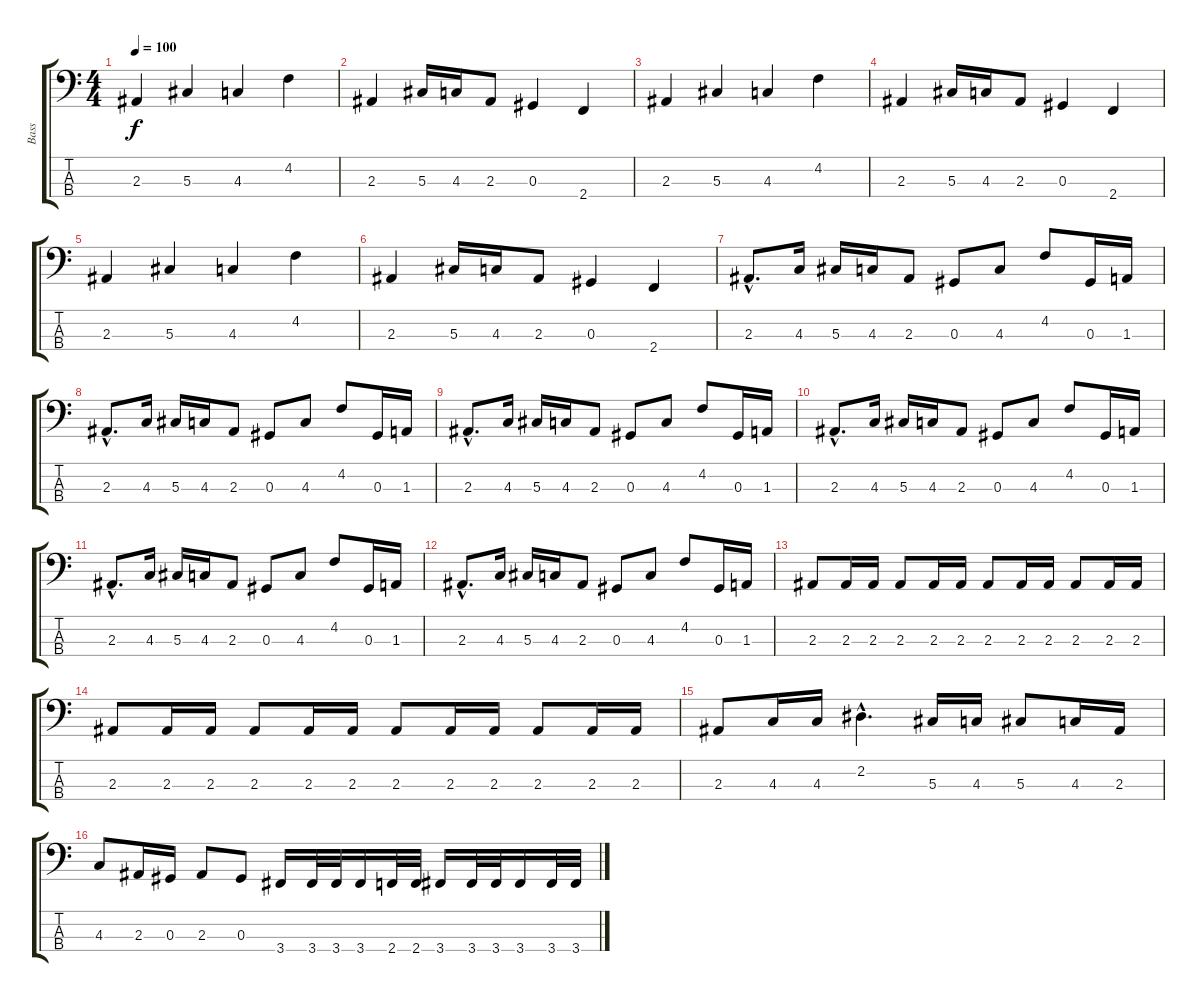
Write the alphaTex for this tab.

\track ("Bass" "Bass") {instrument electricbasspick}
\staff {score tabs}
\tuning (Gb2 Db2 Ab1 Eb1) {hide}
\ts (4 4)
\tempo 100
\clef f4
\ks c
2.3.4{dy f instrument electricbasspick} 5.3.4 4.3.4 4.2.4 |
2.3.4 5.3.16 4.3.16 2.3.8 0.3.4 2.4.4 |
2.3.4 5.3.4 4.3.4 4.2.4 |
2.3.4 5.3.16 4.3.16 2.3.8 0.3.4 2.4.4 |
2.3.4 5.3.4 4.3.4 4.2.4 |
2.3.4 5.3.16 4.3.16 2.3.8 0.3.4 2.4.4 |
2.3{hac}.8{d} 4.3.16 5.3.16 4.3.16 2.3.8 0.3.8 4.3.8 4.2.8 0.3.16 1.3.16 |
2.3{hac}.8{d} 4.3.16 5.3.16 4.3.16 2.3.8 0.3.8 4.3.8 4.2.8 0.3.16 1.3.16 |
2.3{hac}.8{d} 4.3.16 5.3.16 4.3.16 2.3.8 0.3.8 4.3.8 4.2.8 0.3.16 1.3.16 |
2.3{hac}.8{d} 4.3.16 5.3.16 4.3.16 2.3.8 0.3.8 4.3.8 4.2.8 0.3.16 1.3.16 |
2.3{hac}.8{d} 4.3.16 5.3.16 4.3.16 2.3.8 0.3.8 4.3.8 4.2.8 0.3.16 1.3.16 |
2.3{hac}.8{d} 4.3.16 5.3.16 4.3.16 2.3.8 0.3.8 4.3.8 4.2.8 0.3.16 1.3.16 |
2.3.8 2.3.16 2.3.16 2.3.8 2.3.16 2.3.16 2.3.8 2.3.16 2.3.16 2.3.8 2.3.16 2.3.16 |
2.3.8 2.3.16 2.3.16 2.3.8 2.3.16 2.3.16 2.3.8 2.3.16 2.3.16 2.3.8 2.3.16 2.3.16 |
2.3.8 4.3.16 4.3.16 2.2{hac}.4{d} 5.3.16 4.3.16 5.3.8 4.3.16 2.3.16 |
4.3.8 2.3.16 0.3.16 2.3.8 0.3.8 3.4.16 3.4.32 3.4.32 3.4.16 2.4.32 2.4.32 3.4.16 3.4.32 3.4.32 3.4.16 3.4.32 3.4.32
